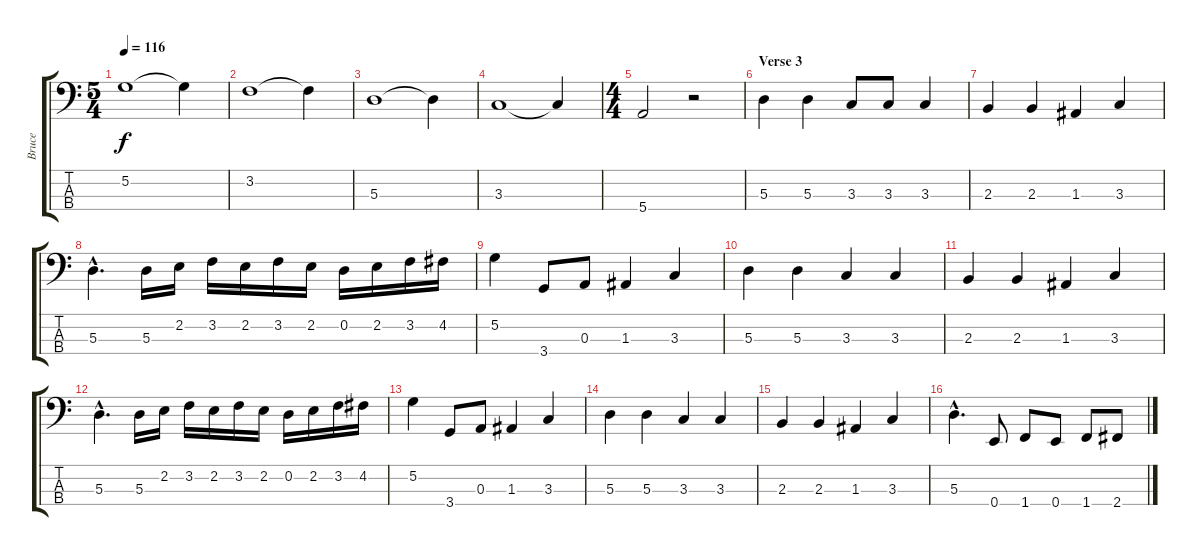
\track ("Bruce" "Bruce") {instrument electricbassfinger}
\staff {score tabs}
\tuning (G2 D2 A1 E1) {hide}
\ts (5 4)
\tempo 116
\clef f4
\ks c
5.2.1{dy f} 5.2{t}.4 |
3.2.1 3.2{t}.4 |
5.3.1 5.3{t}.4 |
3.3.1 3.3{t}.4 |
\ts (4 4)
5.4.2 r.2 |
\section ("" "Verse 3")
5.3.4 5.3.4 3.3.8 3.3.8 3.3.4 |
2.3.4 2.3.4 1.3.4 3.3.4 |
5.3{hac}.4{d} 5.3.16 2.2.16 3.2.16 2.2.16 3.2.16 2.2.16 0.2.16 2.2.16 3.2.16 4.2.16 |
5.2.4 3.4.8 0.3.8 1.3.4 3.3.4 |
5.3.4 5.3.4 3.3.4 3.3.4 |
2.3.4 2.3.4 1.3.4 3.3.4 |
5.3{hac}.4{d} 5.3.16 2.2.16 3.2.16 2.2.16 3.2.16 2.2.16 0.2.16 2.2.16 3.2.16 4.2.16 |
5.2.4 3.4.8 0.3.8 1.3.4 3.3.4 |
5.3.4 5.3.4 3.3.4 3.3.4 |
2.3.4 2.3.4 1.3.4 3.3.4 |
5.3{hac}.4{d} 0.4.8 1.4.8 0.4.8 1.4.8 2.4.8
